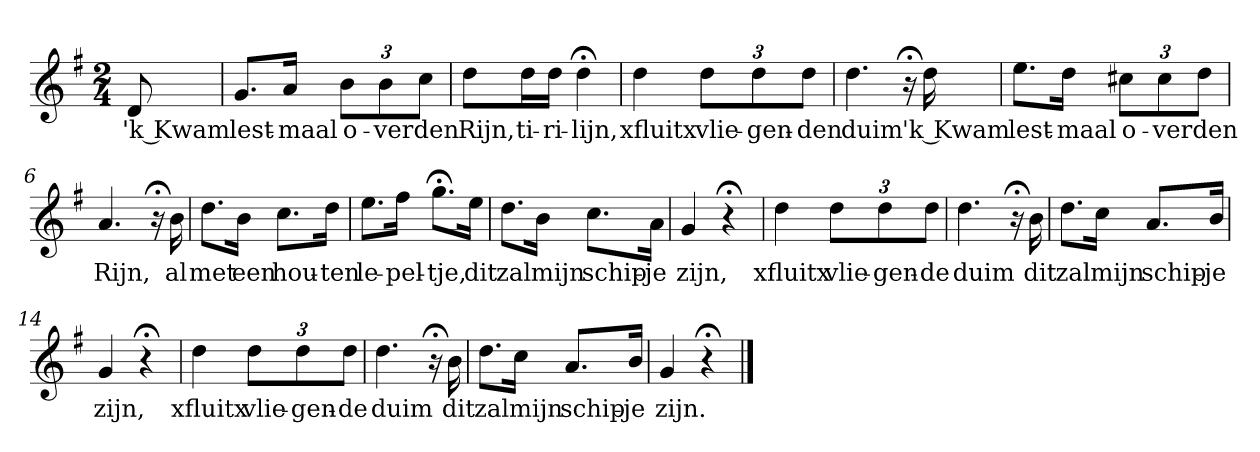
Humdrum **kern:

**kern	**text
*part1	*part1
*staff1	*staff1
*k[f#]	*
*G:	*
*M2/4	*
*MM120	*
=	=
8d	'k Kwam
=1	=1
8.gL	lest-
16aJk	-maal
12bL	o-
12b	-ver
12ccJ	den
=2	=2
8ddL	Rijn,
16ddL	ti-
16ddJJ	-ri-
4dd;<	-lijn,
=3	=3
4dd	xfluitx
12ddL	vlie-
12dd	-gen-
12ddJ	-den
=4	=4
4.dd	duim
16r;<	.
16dd	'k Kwam
=5	=5
8.eeL	lest-
16ddJk	-maal
12cc#XL	o-
12cc#	-ver
12ddJ	den
=6	=6
4.a	Rijn,
16r;<	.
16b	al
=7	=7
8.ddL	met
16bJk	een
8.ccL	hou-
16ddJk	-ten
=8	=8
8.eeL	le-
16ff#Jk	-pel-
8.gg;<L	-tje,
16eeJk	dit
=9	=9
8.ddL	zal
16bJk	mijn
8.ccL	schip-
16aJk	-je
=10	=10
4g	zijn,
4r;<	.
=11	=11
4dd	xfluitx
12ddL	vlie-
12dd	-gen-
12ddJ	-de
=12	=12
4.dd	duim
16r;<	.
16b	dit
=13	=13
8.ddL	zal
16ccJk	mijn
8.aL	schip-
16bJk	-je
=14	=14
4g	zijn,
4r;<	.
=15	=15
4dd	xfluitx
12ddL	vlie-
12dd	-gen-
12ddJ	-de
=16	=16
4.dd	duim
16r;<	.
16b	dit
=17	=17
8.ddL	zal
16ccJk	mijn
8.aL	schip-
16bJk	-je
=18	=18
4g	zijn.
4r;<	.
==	==
*-	*-
